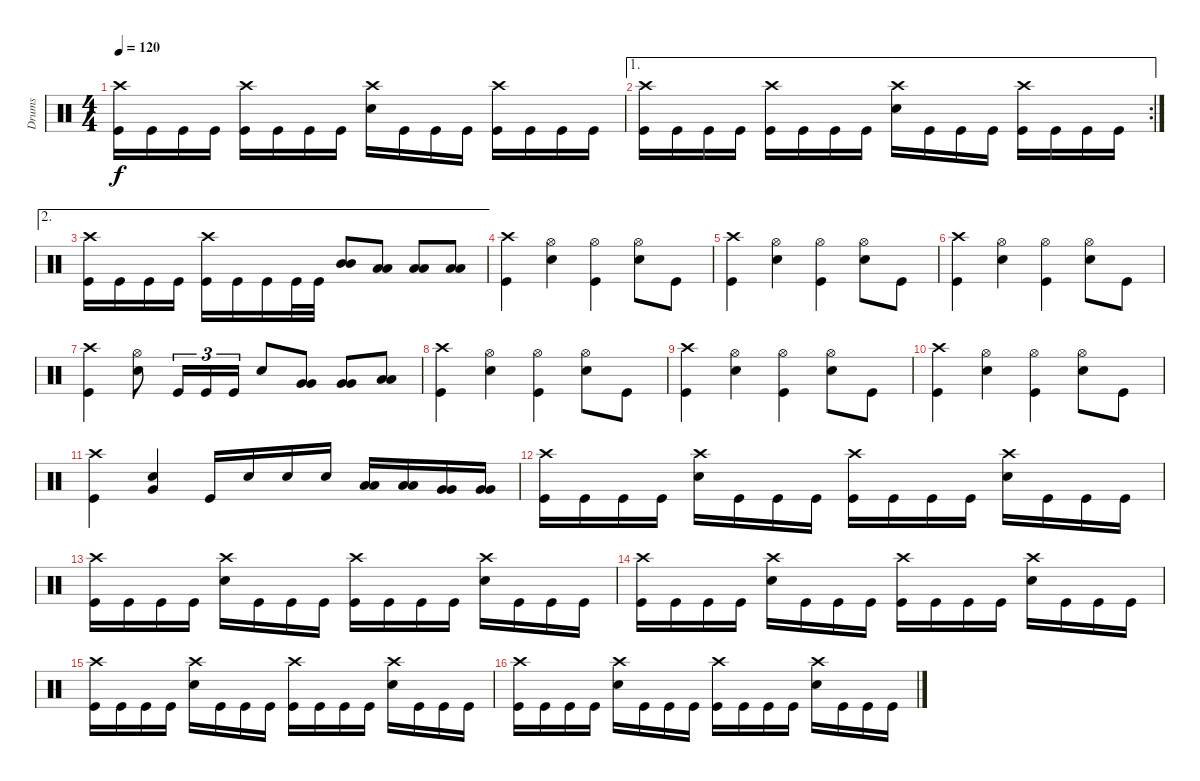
\track ("Drums" "Drums") {instrument percussion}
\staff {score}
\articulation defaults
\ts (4 4)
\tempo 120
\clef neutral
\ks c
("Crash high (hit)" "Kick (hit)").16{dy f} "Kick (hit)".16 "Kick (hit)".16 "Kick (hit)".16 ("Crash high (hit)" "Kick (hit)").16 "Kick (hit)".16 "Kick (hit)".16 "Kick (hit)".16 ("Crash high (hit)" "Electric Snare (hit)").16 "Kick (hit)".16 "Kick (hit)".16 "Kick (hit)".16 ("Crash high (hit)" "Kick (hit)").16 "Kick (hit)".16 "Kick (hit)".16 "Kick (hit)".16 |
\ae 1
\rc 2
("Crash high (hit)" "Kick (hit)").16 "Kick (hit)".16 "Kick (hit)".16 "Kick (hit)".16 ("Crash high (hit)" "Kick (hit)").16 "Kick (hit)".16 "Kick (hit)".16 "Kick (hit)".16 ("Crash high (hit)" "Electric Snare (hit)").16 "Kick (hit)".16 "Kick (hit)".16 "Kick (hit)".16 ("Crash high (hit)" "Kick (hit)").16 "Kick (hit)".16 "Kick (hit)".16 "Kick (hit)".16 |
\ae 2
("Crash high (hit)" "Kick (hit)").16 "Kick (hit)".16 "Kick (hit)".16 "Kick (hit)".16 ("Crash high (hit)" "Kick (hit)").16 "Kick (hit)".16 "Kick (hit)".16 "Kick (hit)".32 "Kick (hit)".32 ("Mid Tom (hit)" "Mid Tom (hit)").8 ("Low Tom (hit)" "Low Tom (hit)").8 ("Low Tom (hit)" "Low Tom (hit)").8 ("Low Floor Tom (hit)" "Low Floor Tom (hit)").8 |
("Crash high (hit)" "Kick (hit)").4 ("Hi-Hat (open)" "Electric Snare (hit)").4 ("Hi-Hat (open)" "Kick (hit)").4 ("Hi-Hat (open)" "Electric Snare (hit)").8 "Kick (hit)".8 |
("Crash high (hit)" "Kick (hit)").4 ("Hi-Hat (open)" "Electric Snare (hit)").4 ("Hi-Hat (open)" "Kick (hit)").4 ("Hi-Hat (open)" "Electric Snare (hit)").8 "Kick (hit)".8 |
("Crash high (hit)" "Kick (hit)").4 ("Hi-Hat (open)" "Electric Snare (hit)").4 ("Hi-Hat (open)" "Kick (hit)").4 ("Hi-Hat (open)" "Electric Snare (hit)").8 "Kick (hit)".8 |
("Crash high (hit)" "Kick (hit)").4 ("Hi-Hat (open)" "Electric Snare (hit)").8 "Kick (hit)".16{tu (3 2)} "Kick (hit)".16{tu (3 2)} "Kick (hit)".16{tu (3 2)} "Electric Snare (hit)".8 ("Very Low Tom (hit)" "Very Low Tom (hit)").8 ("Very Low Tom (hit)" "Very Low Tom (hit)").8 ("Low Floor Tom (hit)" "Low Floor Tom (hit)").8 |
("Crash high (hit)" "Kick (hit)").4 ("Hi-Hat (open)" "Electric Snare (hit)").4 ("Hi-Hat (open)" "Kick (hit)").4 ("Hi-Hat (open)" "Electric Snare (hit)").8 "Kick (hit)".8 |
("Crash high (hit)" "Kick (hit)").4 ("Hi-Hat (open)" "Electric Snare (hit)").4 ("Hi-Hat (open)" "Kick (hit)").4 ("Hi-Hat (open)" "Electric Snare (hit)").8 "Kick (hit)".8 |
("Crash high (hit)" "Kick (hit)").4 ("Hi-Hat (open)" "Electric Snare (hit)").4 ("Hi-Hat (open)" "Kick (hit)").4 ("Hi-Hat (open)" "Electric Snare (hit)").8 "Kick (hit)".8 |
("Crash high (hit)" "Kick (hit)").4 ("Very Low Tom (hit)" "Electric Snare (hit)").4 "Kick (hit)".16 "Electric Snare (hit)".16 "Electric Snare (hit)".16 "Electric Snare (hit)".16 ("Low Tom (hit)" "Low Tom (hit)").16 ("Low Tom (hit)" "Low Tom (hit)").16 ("Very Low Tom (hit)" "Very Low Tom (hit)").16 ("Very Low Tom (hit)" "Very Low Tom (hit)").16 |
("Crash high (hit)" "Kick (hit)").16 "Kick (hit)".16 "Kick (hit)".16 "Kick (hit)".16 ("Crash high (hit)" "Electric Snare (hit)").16 "Kick (hit)".16 "Kick (hit)".16 "Kick (hit)".16 ("Crash high (hit)" "Kick (hit)").16 "Kick (hit)".16 "Kick (hit)".16 "Kick (hit)".16 ("Crash high (hit)" "Electric Snare (hit)").16 "Kick (hit)".16 "Kick (hit)".16 "Kick (hit)".16 |
("Crash high (hit)" "Kick (hit)").16 "Kick (hit)".16 "Kick (hit)".16 "Kick (hit)".16 ("Crash high (hit)" "Electric Snare (hit)").16 "Kick (hit)".16 "Kick (hit)".16 "Kick (hit)".16 ("Crash high (hit)" "Kick (hit)").16 "Kick (hit)".16 "Kick (hit)".16 "Kick (hit)".16 ("Crash high (hit)" "Electric Snare (hit)").16 "Kick (hit)".16 "Kick (hit)".16 "Kick (hit)".16 |
("Crash high (hit)" "Kick (hit)").16 "Kick (hit)".16 "Kick (hit)".16 "Kick (hit)".16 ("Crash high (hit)" "Electric Snare (hit)").16 "Kick (hit)".16 "Kick (hit)".16 "Kick (hit)".16 ("Crash high (hit)" "Kick (hit)").16 "Kick (hit)".16 "Kick (hit)".16 "Kick (hit)".16 ("Crash high (hit)" "Electric Snare (hit)").16 "Kick (hit)".16 "Kick (hit)".16 "Kick (hit)".16 |
("Crash high (hit)" "Kick (hit)").16 "Kick (hit)".16 "Kick (hit)".16 "Kick (hit)".16 ("Crash high (hit)" "Electric Snare (hit)").16 "Kick (hit)".16 "Kick (hit)".16 "Kick (hit)".16 ("Crash high (hit)" "Kick (hit)").16 "Kick (hit)".16 "Kick (hit)".16 "Kick (hit)".16 ("Crash high (hit)" "Electric Snare (hit)").16 "Kick (hit)".16 "Kick (hit)".16 "Kick (hit)".16 |
("Crash high (hit)" "Kick (hit)").16 "Kick (hit)".16 "Kick (hit)".16 "Kick (hit)".16 ("Crash high (hit)" "Electric Snare (hit)").16 "Kick (hit)".16 "Kick (hit)".16 "Kick (hit)".16 ("Crash high (hit)" "Kick (hit)").16 "Kick (hit)".16 "Kick (hit)".16 "Kick (hit)".16 ("Crash high (hit)" "Electric Snare (hit)").16 "Kick (hit)".16 "Kick (hit)".16 "Kick (hit)".16
